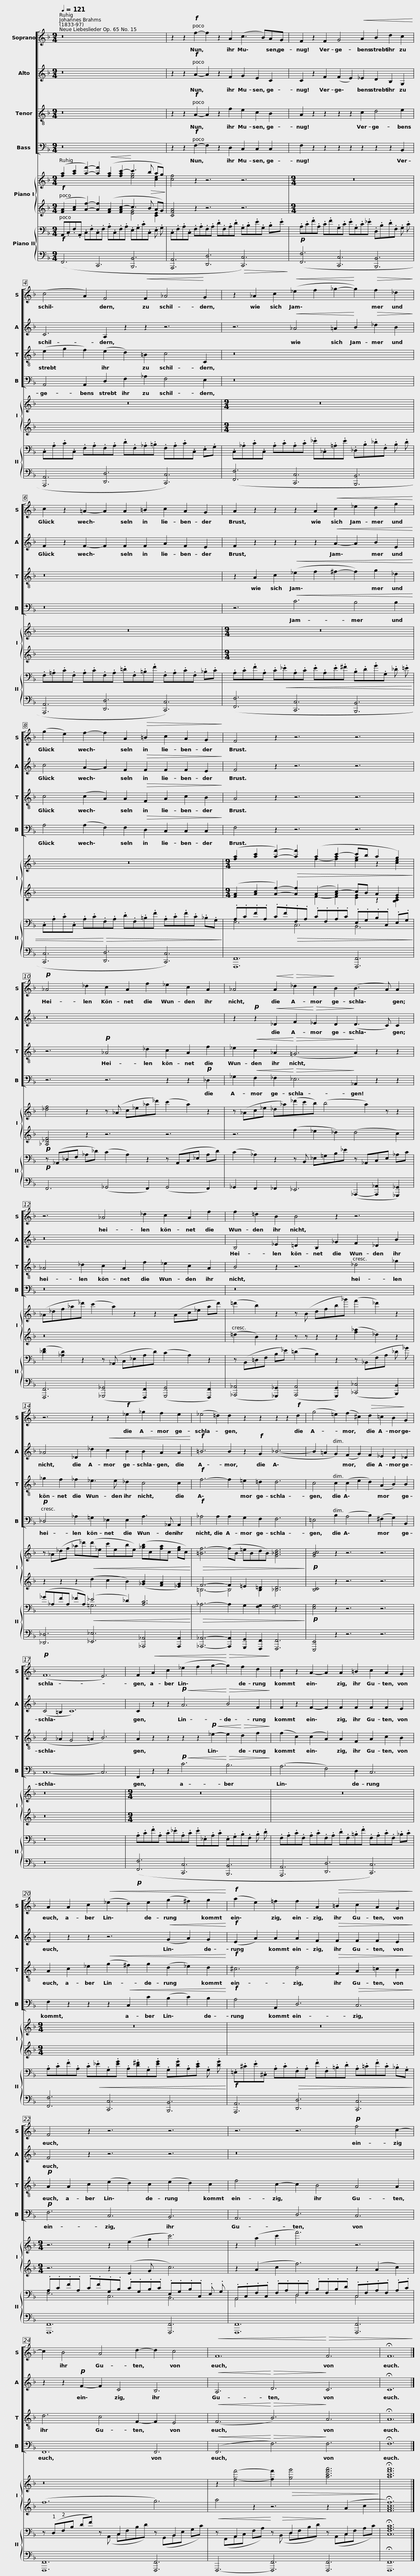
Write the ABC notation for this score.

X:1
%%score [ 1 2 3 4 ] { ( 5 6 ) | ( 7 8 ) } { ( 9 11 ) | 10 }
L:1/8
Q:1/4=121
M:9/4
I:linebreak $
K:F
V:1 treble
V:2 treble
V:3 treble-8
V:4 bass
V:5 treble
V:6 treble
V:7 treble
V:8 treble
V:9 bass
V:11 bass
V:10 bass
V:1
 z16 x2 | z2 z2!f! f2- f2 z2 A2 (c3 B)AG |$ F2 z2 F2 G4!<(! A2 B2 d2 c2!<)! | (c4 A2) F4!<(! F2 _A4!<)! G2 |$ z2 _A2 c2!<(! (_e2 f2 _g2-!<)! g2)!>(! f2 _d2!>)! |$ %5
 c2 z2 !courtesy!=A2- A2 A2 =B2 c2 A2 G2 |$ A2 z2 z2 z2 A2!<(! c2 _e2 d2 g2!<)! | (g2 e2) f2- f2 A2!>(! =B2 c2 A2 G2!>)! |$ F4 z2 z6 z6 |$!p! _A4 _d2 c2 A2 f2 _e2 c2 A2 |$ %10
 _A4!<(! A2!<)!!>(! _d2 c2!>)! B2 (B3 A) A2 |$ z6 _A4 _d2 c2 A2 f2 |$ f2 !courtesy!=d2 B2 B4 z2 z6 |$ z6 z2 z2!f! _e2 _g2 f2 e2 |$ (_e4 !courtesy!=d2) d2 z2 z2 z2 z2!f! d2 | %15
 (g4 !courtesy!=e2) (f2 ^c2)!>(! d2 =c2 B2!>)! G2 |!p! (F12 E6) |$ F2!<(! A2 c2 (_e2 f2 g2-!<)!!>(! g2) f2 d2!>)! | c2 z2 A2- A2 A2 =B2 c2 A2 G2 |$ A2 A2 c2!<(! (_e2 d2) e2 (g2 ^f2) g2!<)! | %20
!f! (a2 e2) !courtesy!=f2 f2 A2!>(! =B2 c2 A2 G2!>)! |$ F4 z2 z6 z6 | z6 z6!p! f4 c2- |$ c2 B4 A4 d2- d2 c4 |!<(! F12!<)!!>(! F6 | %25
 !fermata!F12!>)! |] %26
V:2
 z16 x2 | z2 z2!f! A2- A2 z2 F2 G2 E2 C2 |$ C2 z2 F2 (F2 E2) _E2 D2 B,2 G,2 | C6 A,2 z2 z2 z6 |$ z6!<(! _A4 =A2!<)! B2!>(! _d2 B2!>)! |$ %5
 F2 z2 F2- F2 F2 F2 A2 F2 E2 |$ F2 z2 z2 z2 z2!<(! A2- A2 B2 E2!<)! | c4 A2- A2 F2!>(! F2 F2 F2 E2!>)! |$ F4 z2 z6 z6 |$ z16 x2 |$ %10
 z2!p! z2!<(! _D2 F2!<)!!>(! _E2 D2!>)! (D3 C) C2 |$ z16 x2 |$ B,4 _E2 !courtesy!=D2 B,2 _G2 F2 _D2 B2 |$ _A4 _D2 _d2!<(! c2 B2 B2 A2 A2!<)! |$!f! =B6 B2 z2!f! G2 (_B6- | %15
 B2 !courtesy!=A2 G2) (F2 G2) F2 _E2 D2 _D2 | (C4 =B,2 C12) |$ C2 z2 z2!p!!<(! A6!<)!!>(! B4 F2!>)! | F2 z2 F2- F2 F2 F2 F2 F2 E2 |$ F2 z2 z2 z6!<(! (G2 A2) G2!<)! | %20
!f! (E2 A2) A2 A2 F2!>(! F2 F2 F2 E2!>)! |$ F4 z2 z6 z6 | z16 x2 |$ z2 z2!p! F2- F2 C4 B,6 |!<(! A,6!<)!!>(! D6!>)! C6 | %25
 !fermata!C12 |] %26
V:3
 z16 x2 | z2 z2!f! A2- A2 z2 f2 e2 c2 B2 |$ A2 z2 z2 z2 z2 c2 d4 e2 | (e2 g2 f2) (e2 d2) =B2 c4 C2 |$ z16 x2 |$ %5
 z16 x2 |$ z2 A2 c2!<(! (_e2 f2 ^f2- f2) g2 _d2!<)! | c4 (c2 A2) A2!>(! F2 A2 c2 B2!>)! |$ A4 z2 z6 z6 |$ z6!p! _A4 _d2 c2 A2 f2 |$ %10
 _e2!<(! c2 _A2!<)!!>(! (!courtesy!=G6!>)! A2) z2 z2 |$ _A4 _d2 c2 A2 f2 _e2 c2 A2 |$ B4 z2 z6 _d4 _g2 |$ _g2 f2 _f2 _e3 e _d2 c4 c2 |$!f! f6- f2 !courtesy!=e2 !courtesy!=d2 d6 | %15
 c4 c2 (c2 e2 d2) (A2 B2) B2 | (A4 _A2 G4 =A2 B6) |$ A2 z2 z2 z2 z2!p!!<(! _e2- e2!<)!!>(! d2 f2!>)! | (f2 c2) (c2 A2) A2 F2 A2 c2 B2 |$ A2 c2 _e2!<(! (g2 ^f2) g2 (d2 !courtesy!_e2) d2!<)! | %20
!f! ^c6 d4!>(! F2 A2 =c2 B2!>)! |$!p! A2 A2 c2 (e2 d2) c2 (e2 d2) c2 | f4 c2- c2 B4 A4 A2 |$ d6 c4 F2- F2 E4 |!<(! (F6!<)!!>(! B6)!>)! A6 | %25
 !fermata!A12 |] %26
V:4
 z16 x2 | z2 z2!f! F,2- F,2 z2 D,2 C,2 C,2 C,2 |$ F,2 z2 z2 z2 z2 z2 z2 z2 B,,2 | A,,4 A,,2 D,2 F,2 _A,2 F,4 E,2 |$ z16 x2 |$ %5
 z16 x2 |$ z6!<(! C6 B,4 B,2!<)! | A,4 (A,2 F,2) F,2!>(! D,2 C,2 C,2 C,2!>)! |$ F,4 z2 z6 z6 |$ z6 z6 z2 z2!p! _D,2 |$ %10
 _G,2!<(! F,2 _F,2!<)!!>(! _E,6!>)! _A,,2 z2 z2 |$ z16 x2 |$ z16 x2 |$!p! _D,4 _A,2 !courtesy!=G,2 _E,2 E,2 A,3 _A,, A,,2 |$!f! _A,4 A,2 A,2 G,2 F,2 F,6 | %15
 !courtesy!=E,4 B,2 (A,4 B,2) (^F,2 G,2) B,,2 | C,12- C,6 |$ F,,2 z2 z2!p!!<(! C6!<)!!>(! B,6!>)! | (A,6 F,4) D,2 C,6 |$ F,2 z2 z2 z2!<(! C,2 C2 (B,2 C2) B,2!<)! | %20
!f! A,4 A,,2 D,6!>(! C,6!>)! |$!p! F,6 C,6 B,,6 | A,,6 D,6 C,6 |$ F,,12 F,,6 |!<(! (F,,6!<)!!>(! F,6)!>)! F,6 | %25
 !fermata!F,12 |] %26
V:5
 ([fa]2 [ac']2 [af']2-) [af']2!<(! ([fa]2 [fac']2-!<)! c'3!>(! b ag)!>)! | [cf]4 z2 z6 z6 |$[M:9/4] z18 | z18 |$[M:9/4] z18 |$ %5
 z18 |$[M:9/4] z18 | z18 |$[M:9/4] ([fa]2 [ac']2 [af']2-)!>(! [af']2 (a2 c'2- c'b a2 g2)!>)! |$ [_df]4 z2 z (_A c_e_a_d') (c'2 a2) z2 |$ %10
 z (_Ac_e _d_a)(_d'c'b) (b4 a2) z z2 |$ (_A_df_a_d') (c'2 a2) z2 z2 (Ac_e ad') |$ (!courtesy!=d'2 b2) z2 z (B dfb_g') (f'2 _d'2) z2 |$ z _A(_df _a_d')!<(!(d'_e c'ebe) ([_gb]c[fa]c [eg]c)!<)! |$!>(! [=Bf]6- (fB !courtesy!=eBdB) [G_Bd]6!>)! | %15
!p! [GBc]4 z2 z6 z6 | z16 x2 |$[M:9/4] z18 | z18 |$[M:9/4] z18 | %20
 z18 |$[M:9/4] z6 z2 (e2 g2 c'6) | z2 (a2 c'2 f'6) z6 |$ z16 x2 | z2 [ff']4- [ff']2!>(! [gg']4 [ac'f'a']6!>)! | %25
 !fermata![ac'f'a']12 |] %26
V:6
 x4 x4 x4 [eg]4 [ce]2 | x4 x4 x4 x4 x2 |$[M:9/4] x18 | x18 |$[M:9/4] x18 |$ %5
 x18 |$[M:9/4] x18 | x18 |$[M:9/4] x4 x4 f2- [fa]2 [eg]2 z2 [ce]2 |$ x4 x4 x4 x4 x2 |$ %10
 x18 |$ x18 |$ x18 |$ x18 |$ x18 | %15
 x18 | x18 |$[M:9/4] x18 | x18 |$[M:9/4] x18 | %20
 x18 |$[M:9/4] x18 | x18 |$ x18 | x18 | %25
 x12 |] %26
V:7
!f! ([FA]2 [Ac]2 [Af]2-) [Af]2 ([FA]2 [FAc]2- c3 B AG) | [CFA]4 z2 z6 z6 |$[M:9/4] x18 | x18 |$[M:9/4] x18 |$ %5
 x18 |$[M:9/4] x18 | x18 |$[M:9/4] ([FA]2 [Ac]2 [Af]2-) [Af]2 (A2 [Ac]2-) cB A2 G2 |$!p! [_A,_DF]4 z2 z6 z6 |$ %10
 z6 (f2 _e2 _d2) (d4 c2) |$ z16 x2 |$ (!courtesy!=d2 B2) z2 z z z2 z2 ([f_a]2 _d2) z2 |$ z2 z2 z2 (d2 c2 B2) ([_GB]2 [FA]2 [_EG]2) |$ F6- F2 !courtesy!=E2 !courtesy!=D2 D6 | %15
 [B,C]4 z2 z6 z6 | z16 x2 |$[M:9/4] x18 | x18 |$[M:9/4] x18 | %20
 x18 |$[M:9/4] z6 z2 (E2 G x c6) | z2 (A2 c2 f6) z2 (A2 c2) |$ (f12 g6) | a4 z2 z6 z2 (A2 c2 | %25
 !fermata![FAcf]12) |] %26
V:8
 x4 x4 x4 [EG]4 [CE]2 | x4 x4 x4 x4 x2 |$[M:9/4] x18 | x18 |$[M:9/4] x18 |$ %5
 x18 |$[M:9/4] x18 | x18 |$[M:9/4] x4 x4 F2- F2 [EG]2 z2 [B,CE]2 |$ x4 x4 x4 x4 x2 |$ %10
 x18 |$ x18 |$ x18 |$ x18 |$ =B,6- B,4 B,2 _B,6 | %15
 x4 x4 x4 x4 x2 | x4 x4 x4 x4 x2 |$[M:9/4] x18 | x18 |$[M:9/4] x18 | %20
 x18 |$[M:9/4] x18 | x18 |$ x18 | x18 | %25
 x12 |] %26
V:9
!f! A,,.C,.F,.A,, .C,.F,.C,.F, .A,.C,.F,.A, .E,.G,.C.C, .E, .G, | .C,.F,.A,.C, .F,.A,.F,.A, .D.F,.A,.D .G,.B,.E.G, .B,.E |$!p! .A,.C.F.A, .C.F.G,.C .E.G,.C._E .D,.B,.D.F, .G, .C | .C,.A,.C.C, .F,.A,.F,.A, .D.F,._A,.=B, .F,.A,.C.C, .E,.G, |$ .C,._A,.C.C, .A,.C.A,.C ._E._C,.=A,.E ._D,.B,._D.F, .B, .D |$ %5
 .F,.!courtesy!=A,.C.F, .A,.C.F,.A, .!courtesy!=D.F,.=B,.F .F,.A,.C.F, ._B,.C |$ .A,.C.F.A, .C!<(!._E.A,.C .E.A,.E.^F .B,.D.G.G, ._D .=E | .C,.A,.C.C, .A,.C!<)!!>(!.F,.A, .D.F,.=B,.F .A,.C.F.C ._B,.G,!>)! |$ .A,.C.F.A, .C.F!>(!.F,.A, .C.F,.A,.C .E,.G,.B,.C, .E,.G,!>)! |$!p! z (_A,,_D,F, _A,_D) (C2 A,2) z2 z (A,,C,_E, A,D) |$ %10
 (C2 _A,2) z2 z B,, _E,!courtesy!=G,B,_E z _A,,C,E, !courtesy!_A,C |$ ([_DF]2 [_A,D]2) z2 z (_A,, C,_E,A,D) (C2 A,2) z2 |$ z (B,,!courtesy!=D,F, B,_E) (!courtesy!=D2 B,2) z2 z (!courtesy!_B,,F,A, _D _G) |$ (_G_A,FA, _FA,)!<(! (_E4 _D2) [A,C]6!<)! |$!>(! _A,6- A,2 G,2 [F,G,]2 [F,G,]6!>)! | %15
!p! [E,G,]4 z2 z6 z6 | z16 x2 |$ .A,.C.F.A, .C._E.A,.C .E._E,.A,.C .E,.G,.B,.F, .B, .D | .F,.A,.C.F, .A,.C.F,.A, .D.F,.=B,.F .F,.A,.C.F, ._B,.C |$ .A,.C.F.A, .C!<(!._E.G,.[EG] .A,.[D^F].G,.[EG] .G,.[DG].A,.[CE] .G, .[DG]!<)! | %20
!f! .!courtesy!=E,.^C.E.^C, .A,.C!>(!.F,.A, .F.F,.=B,.D .A,.=C.F.C ._B,.G,!>)! |$ .A,.C.F.A, .C.F.G,.B, .C.G,.B,.C .E,.G,.B,.C, .E, .G, | .A,,.C,.F,.C, .F,.A,.D,.F, .B,.F,.B,.D .C,.F,.A,.F, .A,.C |$ z (D,F,B, DF) z x C,2 x2 z x B,,2 x2 |!<(! z x A,,2 x2!<)! z!>(! x D,2 x2!>)! z x C,2 x2 | %25
 !fermata![F,A,C]12 |] %26
V:10
 (F,,6 C,,6 [B,,,B,,]6 | [A,,,A,,]6 [D,,D,]6!>(! [C,,C,]6)!>)! |$ ([F,,F,]6 [C,,C,]6 [B,,,B,,]6 | [A,,,A,,]6 [D,,D,]6 [C,,C,]6) |$ ([F,,F,]6 [C,,C,]6 [B,,,B,,]6 |$ %5
 [A,,,A,,]6 [D,,D,]6 [C,,C,]6) |$ ([F,,F,]6 [C,,C,]6 [B,,,B,,]6 | [C,,C,]6 [D,,D,]6 [C,,C,]6) |$ [F,,,F,,]12 [F,,,F,,]6 |$ F,,6 (_G,,4 F,,2) (G,,4 F,,2) |$ %10
 _G,,2 F,,2 _F,,2 _E,,6 (_A,,,2- [A,,,_A,,]2 [_G,,,!courtesy!_G,,]2) |$ [F,,,F,,]6 ([_G,,,_G,,]4 [F,,,F,,]2) ([G,,,G,,]4 [F,,,F,,]2) |$ ([_A,,,_A,,]4 [_G,,,_G,,]2) ([A,,,A,,]4 [G,,,G,,]2) ([_C,,_C,]4 [B,,,B,,]2) |$ [_D,,_D,]6 [_E,,_E,]6 [_A,,,_A,,]4 [A,,,A,,]2 |$ [_A,,,_A,,]6- [A,,,A,,]2 [G,,,G,,]2 [F,,,F,,]2 [F,,,F,,]6 | %15
 [E,,,E,,]4 z2 z6 z6 | z16 x2 |$!p! ([F,,F,]6 [C,,C,]6 [B,,,B,,]6 | [A,,,A,,]6 [D,,D,]6 [C,,C,]6) |$ [F,,F,]6 [C,,C,]6 [B,,,B,,]6 | %20
 [A,,,A,,]6 [D,,D,]6 [C,,C,]6 |$ [F,,,F,,]12 [F,,,F,,]6 | [F,,,F,,]12 [F,,,F,,]6 |$ [F,,,F,,]12 [F,,,F,,]6 | F,,,6- [F,,,F,,]6 [F,,,F,,]6 | %25
 !fermata![F,,,F,,]12 |] %26
V:11
 x18 | x18 |$ x18 | x18 |$ x18 |$ %5
 x18 |$ x18 | x18 |$ F,6 C,6 B,,6 |$ x4 x4 x4 x4 x2 |$ %10
 x18 |$ x18 |$ x4 x4 x4 x4 x2 |$ x4 x2 !courtesy!=G,6 x4 x2 |$ x18 | %15
 x18 | x18 |$ x18 | x18 |$ x18 | %20
 x18 |$ F,6 C,6 B,,6 | A,,4 x2 D,4 x2 C,4 x2 |$ z x x2 x2 z (A,, C,F,B,D) z (G,,B,,E, G,C) | z (F,,A,,C, F,A,) z (B,, D,F,B,D) z (A,,C,F, A,C) | %25
 C,12 |] %26
